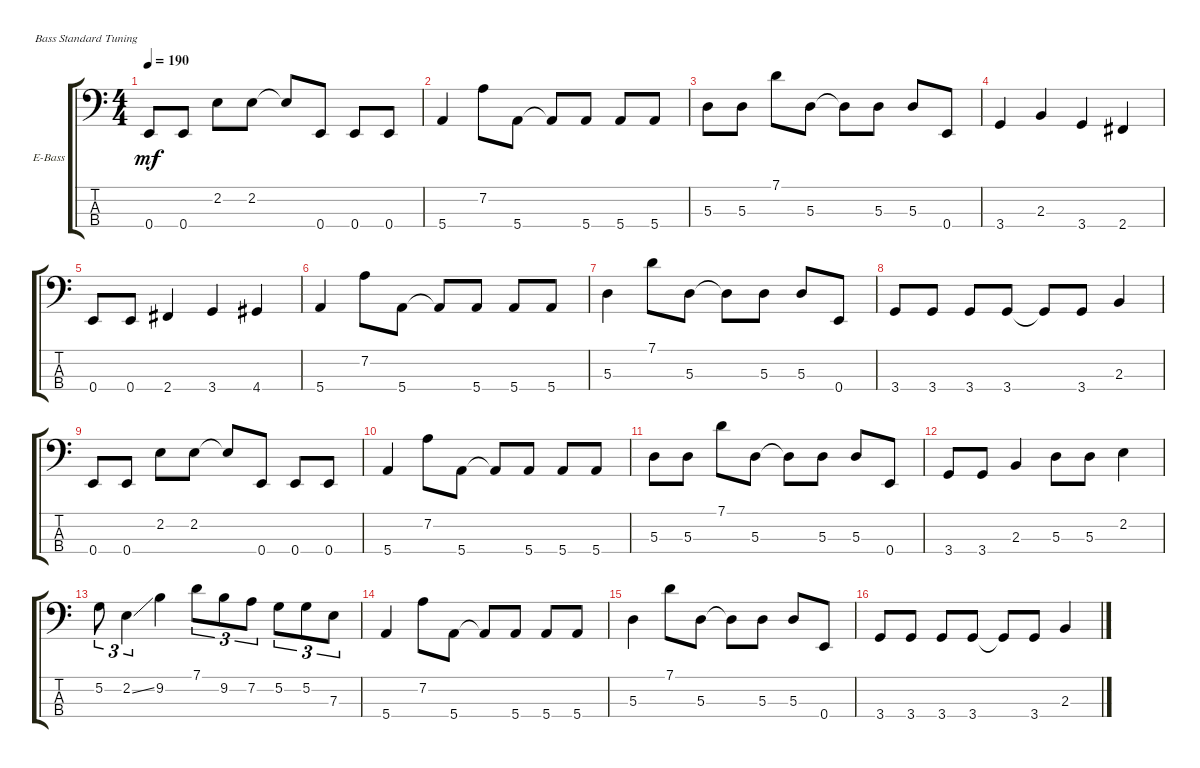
\defaultSystemsLayout 4
\bracketExtendMode groupsimilarinstruments
\firstSystemTrackNameOrientation horizontal
\otherSystemsTrackNameOrientation horizontal
\track ("Electric Bass" "E-Bass") {instrument electricbassfinger}
\staff {score tabs}
\tuning (G2 D2 A1 E1)
\ts (4 4)
\tempo 190
\clef f4
\scale
0.333333
\ks c
0.4.8{dy mf} 0.4.8 2.2.8 2.2.8 2.2{t}.8 0.4.8 0.4.8 0.4.8 |
\scale
0.333333 5.4.4 7.2.8 5.4.8 5.4{t}.8 5.4.8 5.4.8 5.4.8 |
\scale
0.333333 5.3.8 5.3.8 7.1.8 5.3.8 5.3{t}.8 5.3.8 5.3.8 0.4.8 |
\scale
0.333333 3.4.4 2.3.4 3.4.4 2.4.4 |
\scale
0.333333 0.4.8 0.4.8 2.4.4 3.4.4 4.4.4 |
\scale
0.333333 5.4.4 7.2.8 5.4.8 5.4{t}.8 5.4.8 5.4.8 5.4.8 |
\scale
0.333333 5.3.4 7.1.8 5.3.8 5.3{t}.8 5.3.8 5.3.8 0.4.8 |
\scale
0.333333 3.4.8 3.4.8 3.4.8 3.4.8 3.4{t}.8 3.4.8 2.3.4 |
\scale
0.333333 0.4.8 0.4.8 2.2.8 2.2.8 2.2{t}.8 0.4.8 0.4.8 0.4.8 |
\scale
0.333333 5.4.4 7.2.8 5.4.8 5.4{t}.8 5.4.8 5.4.8 5.4.8 |
\scale
0.333333 5.3.8 5.3.8 7.1.8 5.3.8 5.3{t}.8 5.3.8 5.3.8 0.4.8 |
\scale
0.333333 3.4.8 3.4.8 2.3.4 5.3.8 5.3.8 2.2.4 |
\scale
0.333333 5.2.8{tu (3 2)} 2.2{ss}.4{tu (3 2)} 9.2.4 7.1.8{tu (3 2)} 9.2.8{tu (3 2)} 7.2.8{tu (3 2)} 5.2.8{tu (3 2)} 5.2.8{tu (3 2)} 7.3.8{tu (3 2)} |
\scale
0.333333 5.4.4 7.2.8 5.4.8 5.4{t}.8 5.4.8 5.4.8 5.4.8 |
\scale
0.333333 5.3.4 7.1.8 5.3.8 5.3{t}.8 5.3.8 5.3.8 0.4.8 |
\scale
0.333333 3.4.8 3.4.8 3.4.8 3.4.8 3.4{t}.8 3.4.8 2.3.4
